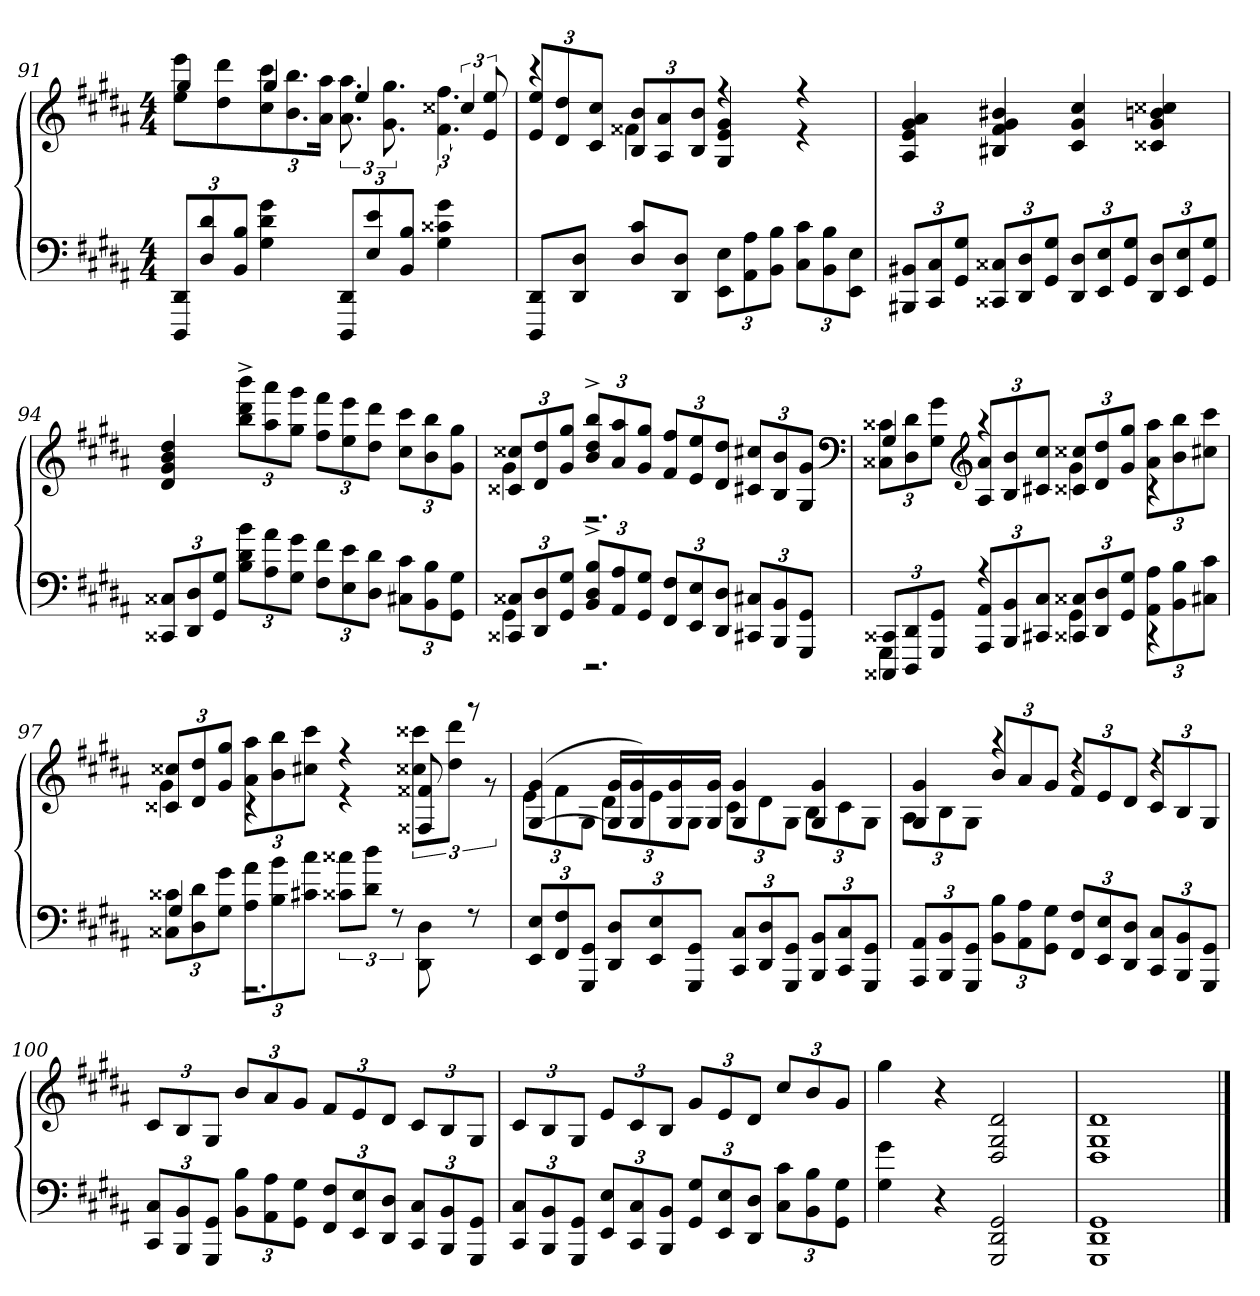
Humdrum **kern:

**kern	**kern
*part1	*part1
*staff2	*staff1
*clefF4	*clefG2
*k[f#c#g#d#a#]	*k[f#c#g#d#a#]
*M4/4	*M4/4
=91	=91
*	*^
12DDD#/ 12DD#/L	8ee\ 8eee\L	4gg#/
12D#/ 12d#/	.	.
.	8dd#\ 8ddd#\J	.
12BB/ 12B/J	.	.
4G#\ 4d#\ 4g#\	12cc#\ 12ccc#\L	4gg#/
.	12.b\ 12.bb\	.
.	24a#\ 24aa#\JJ	.
12DDD#/ 12DD#/L	12.a#\ 12.aa#\	4ee/
12E/ 12e/	.	.
.	12.g#\ 12.gg#\	.
12BB/ 12B/J	.	.
4G#\ 4c##X\ 4g#\	6.f#\ 6.ff#\	6cc##X/
.	.	12e/ 12ee/
=92	=92	=92
8DDD#/ 8DD#/L	4r	12e/ 12ee/L
.	.	12d#/ 12dd#/
8DD#/ 8D#/J	.	.
.	.	12c#/ 12cc#/J
8D#/ 8c#/L	12B/ 12b/L	4f##X\
.	12A#/ 12a#/	.
8DD#/ 8D#/J	.	.
.	12B/ 12b/J	.
12EE\ 12E\L	4r	4G#/ 4e/ 4g#/
12AA#\ 12A#\	.	.
12BB\ 12B\J	.	.
12C#\ 12c#\L	4r	4r
12BB\ 12B\	.	.
12EE\ 12E\J	.	.
*	*v	*v
=93	=93
12BBB#X/ 12BB#X/L	4A#/ 4e/ 4g#/ 4a#/
12CC#/ 12C#/	.
12GG#/ 12G#/J	.
12CC##X/ 12C##X/L	4B#X/ 4f#/ 4g#/ 4b#X/
12DD#/ 12D#/	.
12GG#/ 12G#/J	.
12DD#/ 12D#/L	4c#/ 4g#/ 4cc#/
12EE/ 12E/	.
12GG#/ 12G#/J	.
12DD#/ 12D#/L	4c##X/ 4g#/ 4bn/ 4cc##X/
12EE/ 12E/	.
12GG#/ 12G#/J	.
=94	=94
12CC##X/ 12C##X/L	4d#/ 4g#/ 4b/ 4dd#/
12DD#/ 12D#/	.
12GG#/ 12G#/J	.
12B\ 12d#\ 12b\L	12bb^\ 12ddd#^\ 12bbb^\L
12A#\ 12a#\	12aa#\ 12aaa#\
12G#\ 12g#\J	12gg#\ 12ggg#\J
12F#\ 12f#\L	12ff#\ 12fff#\L
12E\ 12e\	12ee\ 12eee\
12D#\ 12d#\J	12dd#\ 12ddd#\J
12C#X\ 12c#\L	12cc#\ 12ccc#\L
12BB\ 12B\	12b\ 12bb\
12GG#\ 12G#\J	12g#\ 12gg#\J
=95	=95
*^	*^
12CC##X/ 12C##X/L	4GG#\	12c##X/ 12cc##X/L	4g#\
12DD#/ 12D#/	.	12d#/ 12dd#/	.
12GG#/ 12G#/J	.	12g#/ 12gg#/J	.
12BB^/ 12D#^/ 12B^/L	2.r	12b^/ 12dd#^/ 12bb^/L	2.r
12AA#/ 12A#/	.	12a#/ 12aa#/	.
12GG#/ 12G#/J	.	12g#/ 12gg#/J	.
12FF#/ 12F#/L	.	12f#/ 12ff#/L	.
12EE/ 12E/	.	12e/ 12ee/	.
12DD#/ 12D#/J	.	12d#/ 12dd#/J	.
12CC#X/ 12C#X/L	.	12c#X/ 12cc#X/L	.
12BBB/ 12BB/	.	12B/ 12b/	.
12GGG#/ 12GG#/J	.	12G#/ 12g#/J	.
*	*	*clefF4	*
=96	=96	=96	=96
4GGG#\	12CCC##X/ 12CC##X/L	12C##X\ 12c##X\L	4G#/
.	12DDD#/ 12DD#/	12D#\ 12d#\	.
.	12GGG#/ 12GG#/J	12G#\ 12g#\J	.
*	*	*clefG2	*
4r	12AAA#/ 12AA#/L	4r	12A#/ 12a#/L
.	12BBB/ 12BB/	.	12B/ 12b/
.	12CC#X/ 12C#/J	.	12c#X/ 12cc#/J
4GG#\	12CC##X/ 12C##X/L	4g#\	12c##X/ 12cc##X/L
.	12DD#/ 12D#/	.	12d#/ 12dd#/
.	12GG#/ 12G#/J	.	12g#/ 12gg#/J
12AA#\ 12A#\L	4r	12a#\ 12aa#\L	4r
12BB\ 12B\	.	12b\ 12bb\	.
12C#X\ 12c#\J	.	12cc#X\ 12ccc#\J	.
=97	=97	=97	=97
12C##X\ 12c##X\L	4G#/	12c##X/ 12cc##X/L	4g#\
12D#\ 12d#\	.	12d#/ 12dd#/	.
12G#\ 12g#\J	.	12g#/ 12gg#/J	.
12A#\ 12a#\L	2.r	12a#\ 12aa#\L	4r
12B\ 12b\	.	12b\ 12bb\	.
12c#X\ 12cc#\J	.	12cc#X\ 12ccc#\J	.
12c##X\ 12cc##X\L	.	4r	4r
12d#\ 12dd#\J	.	.	.
12r	.	.	.
8DD#\ 8D#\	.	8F##X/ 8f##X/	12cc##X\ 12ccc##X\L
.	.	.	12dd#\ 12ddd#\J
8r	.	8r	.
.	.	.	12r
*v	*v	*	*
=98	=98	=98
12EE/ 12E/L	([4G#/ 4g#/	12e\L
12FF#/ 12F#/	.	12f#\
12GGG#/ 12GG#/J	.	12G#\J
12DD#/ 12D#/L	16G#]/ 16g#/LL	12d#\L
.	16G#/ 16g#/)	.
12EE/ 12E/	.	12e\
.	16G#/ 16g#/	.
12GGG#/ 12GG#/J	.	12G#\J
.	16G#/ 16g#/JJ	.
12CC#/ 12C#/L	4G#/ 4g#/	12c#\L
12DD#/ 12D#/	.	12d#\
12GGG#/ 12GG#/J	.	12G#\J
12BBB/ 12BB/L	4G#/ 4g#/	12B\L
12CC#/ 12C#/	.	12c#\
12GGG#/ 12GG#/J	.	12G#\J
=99	=99	=99
12AAA#/ 12AA#/L	4G#/ 4g#/	12A#\L
12BBB/ 12BB/	.	12B\
12GGG#/ 12GG#/J	.	12G#\J
12BB\ 12B\L	4r	12b/L
12AA#\ 12A#\	.	12a#/
12GG#\ 12G#\J	.	12g#/J
12FF#/ 12F#/L	4r	12f#/L
12EE/ 12E/	.	12e/
12DD#/ 12D#/J	.	12d#/J
12CC#/ 12C#/L	4r	12c#/L
12BBB/ 12BB/	.	12B/
12GGG#/ 12GG#/J	.	12G#/J
*	*v	*v
=100	=100
12CC#/ 12C#/L	12c#/L
12BBB/ 12BB/	12B/
12GGG#/ 12GG#/J	12G#/J
12BB\ 12B\L	12b/L
12AA#\ 12A#\	12a#/
12GG#\ 12G#\J	12g#/J
12FF#/ 12F#/L	12f#/L
12EE/ 12E/	12e/
12DD#/ 12D#/J	12d#/J
12CC#/ 12C#/L	12c#/L
12BBB/ 12BB/	12B/
12GGG#/ 12GG#/J	12G#/J
=101	=101
12CC#/ 12C#/L	12c#/L
12BBB/ 12BB/	12B/
12GGG#/ 12GG#/J	12G#/J
12EE/ 12E/L	12e/L
12CC#/ 12C#/	12c#/
12BBB/ 12BB/J	12B/J
12GG#/ 12G#/L	12g#/L
12EE/ 12E/	12e/
12DD#/ 12D#/J	12d#/J
12C#\ 12c#\L	12cc#/L
12BB\ 12B\	12b/
12GG#\ 12G#\J	12g#/J
=102	=102
4G#\ 4g#\	4gg#\
4r	4r
2GGG#/ 2DD#/ 2GG#/	2D#/ 2G#/ 2d#/
=103	=103
1GGG# 1DD# 1GG#	1D# 1G# 1d#
==	==
*-	*-
